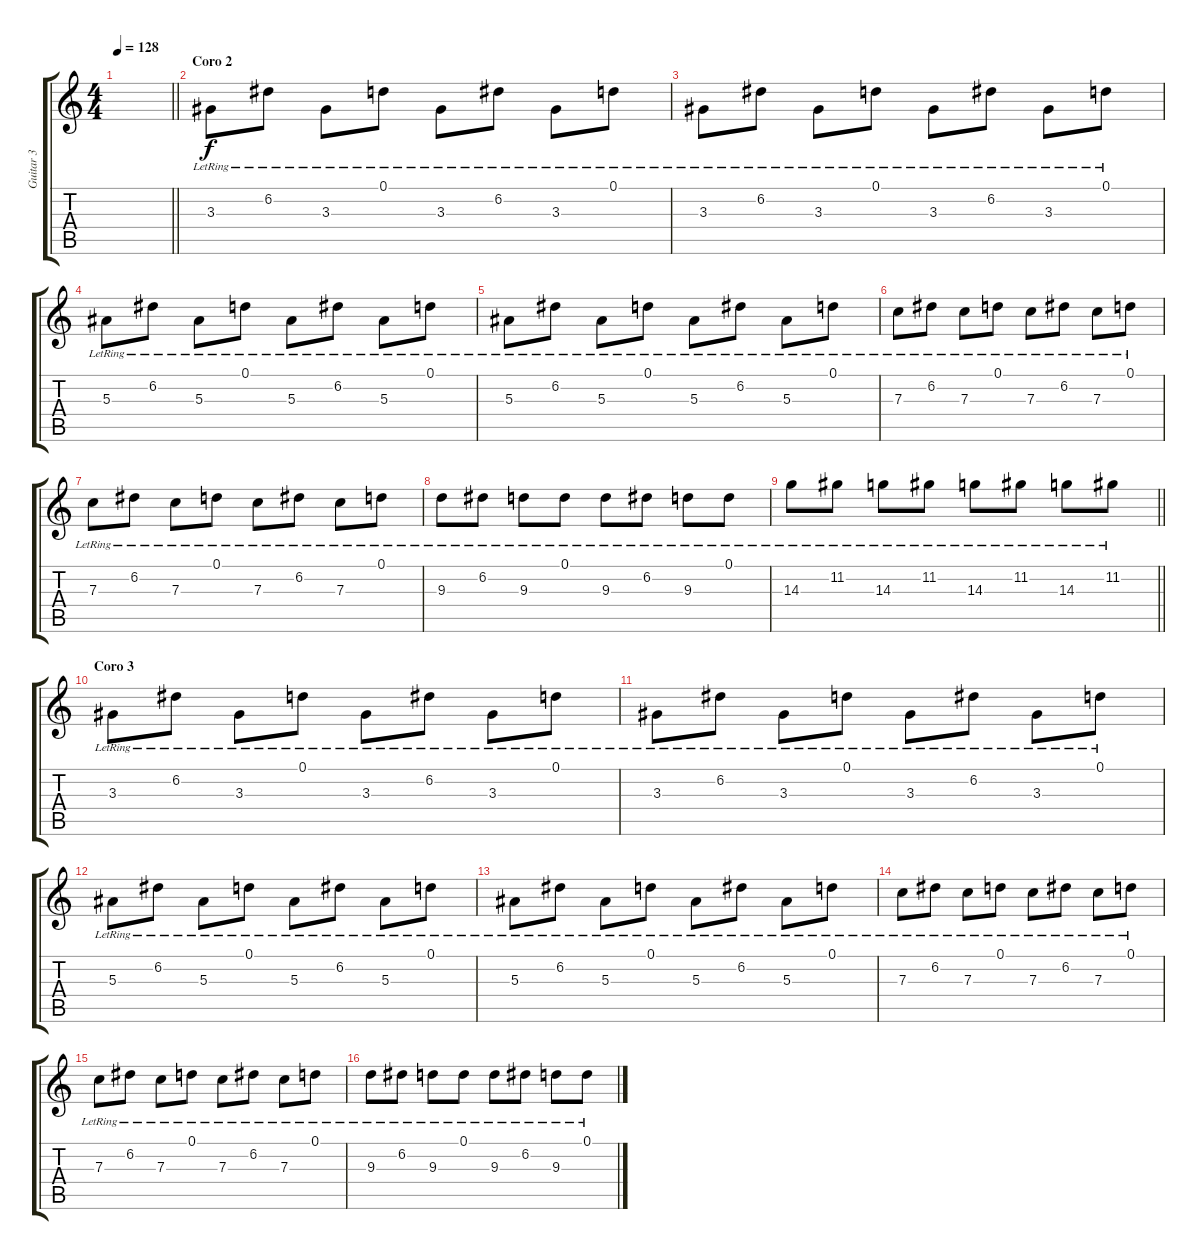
\track ("Guitar 3" "Guitar 3") {instrument overdrivenguitar}
\staff {score tabs}
\tuning (D4 A3 F3 C3 G2 C2) {hide}
\ts (4 4)
\tempo 128
\clef g2
\barLineRight lightlight
\ks c
|
\section ("" "Coro 2")
3.3{lr}.8{dy f} 6.2{lr}.8 3.3{lr}.8 0.1{lr}.8 3.3{lr}.8 6.2{lr}.8 3.3{lr}.8 0.1{lr}.8 |
3.3{lr}.8 6.2{lr}.8 3.3{lr}.8 0.1{lr}.8 3.3{lr}.8 6.2{lr}.8 3.3{lr}.8 0.1{lr}.8 |
5.3{lr}.8 6.2{lr}.8 5.3{lr}.8 0.1{lr}.8 5.3{lr}.8 6.2{lr}.8 5.3{lr}.8 0.1{lr}.8 |
5.3{lr}.8 6.2{lr}.8 5.3{lr}.8 0.1{lr}.8 5.3{lr}.8 6.2{lr}.8 5.3{lr}.8 0.1{lr}.8 |
7.3{lr}.8 6.2{lr}.8 7.3{lr}.8 0.1{lr}.8 7.3{lr}.8 6.2{lr}.8 7.3{lr}.8 0.1{lr}.8 |
7.3{lr}.8 6.2{lr}.8 7.3{lr}.8 0.1{lr}.8 7.3{lr}.8 6.2{lr}.8 7.3{lr}.8 0.1{lr}.8 |
9.3{lr}.8 6.2{lr}.8 9.3{lr}.8 0.1{lr}.8 9.3{lr}.8 6.2{lr}.8 9.3{lr}.8 0.1{lr}.8 |
\barLineRight lightlight
14.3{lr}.8 11.2{lr}.8 14.3{lr}.8 11.2{lr}.8 14.3{lr}.8 11.2{lr}.8 14.3{lr}.8 11.2{lr}.8 |
\section ("" "Coro 3")
3.3{lr}.8 6.2{lr}.8 3.3{lr}.8 0.1{lr}.8 3.3{lr}.8 6.2{lr}.8 3.3{lr}.8 0.1{lr}.8 |
3.3{lr}.8 6.2{lr}.8 3.3{lr}.8 0.1{lr}.8 3.3{lr}.8 6.2{lr}.8 3.3{lr}.8 0.1{lr}.8 |
5.3{lr}.8 6.2{lr}.8 5.3{lr}.8 0.1{lr}.8 5.3{lr}.8 6.2{lr}.8 5.3{lr}.8 0.1{lr}.8 |
5.3{lr}.8 6.2{lr}.8 5.3{lr}.8 0.1{lr}.8 5.3{lr}.8 6.2{lr}.8 5.3{lr}.8 0.1{lr}.8 |
7.3{lr}.8 6.2{lr}.8 7.3{lr}.8 0.1{lr}.8 7.3{lr}.8 6.2{lr}.8 7.3{lr}.8 0.1{lr}.8 |
7.3{lr}.8 6.2{lr}.8 7.3{lr}.8 0.1{lr}.8 7.3{lr}.8 6.2{lr}.8 7.3{lr}.8 0.1{lr}.8 |
9.3{lr}.8 6.2{lr}.8 9.3{lr}.8 0.1{lr}.8 9.3{lr}.8 6.2{lr}.8 9.3{lr}.8 0.1{lr}.8
